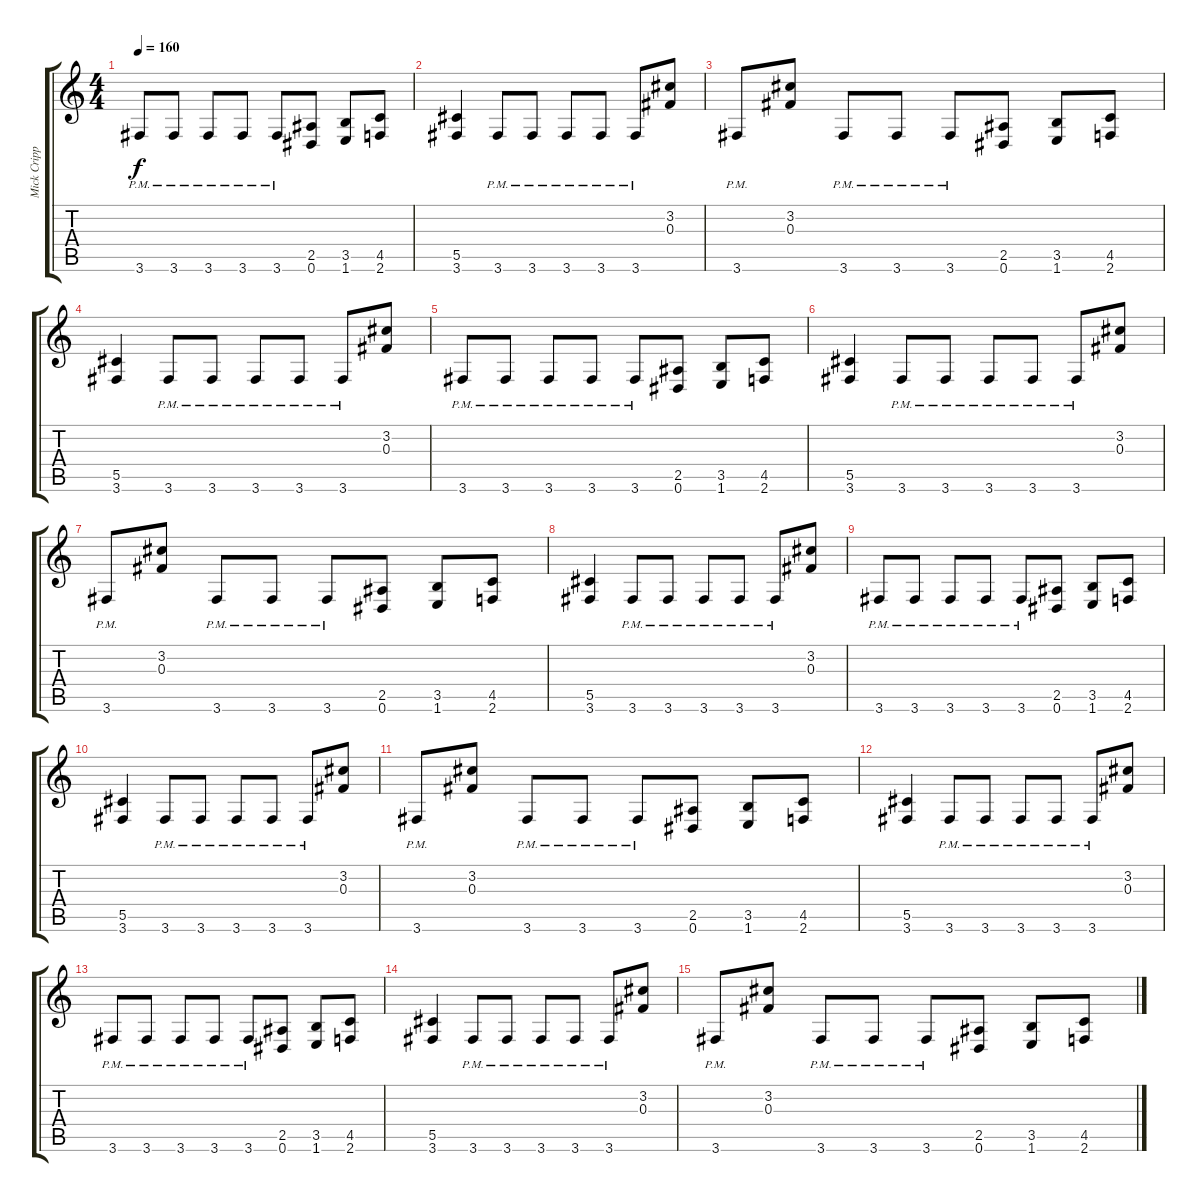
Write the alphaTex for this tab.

\track ("Mick Cripps" "Mick Cripp") {instrument overdrivenguitar}
\staff {score tabs}
\tuning (Eb4 Bb3 Gb3 Db3 Ab2 Eb2) {hide}
\ts (4 4)
\tempo 160
\clef g2
\ks c
3.6{pm}.8{dy f} 3.6{pm}.8 3.6{pm}.8 3.6{pm}.8 3.6{pm}.8 (2.5 0.6).8 (3.5 1.6).8 (4.5 2.6).8 |
(5.5 3.6).4 3.6{pm}.8 3.6{pm}.8 3.6{pm}.8 3.6{pm}.8 3.6{pm}.8 (3.2 0.3).8 |
3.6{pm}.8 (3.2 0.3).8 3.6{pm}.8 3.6{pm}.8 3.6{pm}.8 (2.5 0.6).8 (3.5 1.6).8 (4.5 2.6).8 |
(5.5 3.6).4 3.6{pm}.8 3.6{pm}.8 3.6{pm}.8 3.6{pm}.8 3.6{pm}.8 (3.2 0.3).8 |
3.6{pm}.8 3.6{pm}.8 3.6{pm}.8 3.6{pm}.8 3.6{pm}.8 (2.5 0.6).8 (3.5 1.6).8 (4.5 2.6).8 |
(5.5 3.6).4 3.6{pm}.8 3.6{pm}.8 3.6{pm}.8 3.6{pm}.8 3.6{pm}.8 (3.2 0.3).8 |
3.6{pm}.8 (3.2 0.3).8 3.6{pm}.8 3.6{pm}.8 3.6{pm}.8 (2.5 0.6).8 (3.5 1.6).8 (4.5 2.6).8 |
(5.5 3.6).4 3.6{pm}.8 3.6{pm}.8 3.6{pm}.8 3.6{pm}.8 3.6{pm}.8 (3.2 0.3).8 |
3.6{pm}.8 3.6{pm}.8 3.6{pm}.8 3.6{pm}.8 3.6{pm}.8 (2.5 0.6).8 (3.5 1.6).8 (4.5 2.6).8 |
(5.5 3.6).4 3.6{pm}.8 3.6{pm}.8 3.6{pm}.8 3.6{pm}.8 3.6{pm}.8 (3.2 0.3).8 |
3.6{pm}.8 (3.2 0.3).8 3.6{pm}.8 3.6{pm}.8 3.6{pm}.8 (2.5 0.6).8 (3.5 1.6).8 (4.5 2.6).8 |
(5.5 3.6).4 3.6{pm}.8 3.6{pm}.8 3.6{pm}.8 3.6{pm}.8 3.6{pm}.8 (3.2 0.3).8 |
3.6{pm}.8 3.6{pm}.8 3.6{pm}.8 3.6{pm}.8 3.6{pm}.8 (2.5 0.6).8 (3.5 1.6).8 (4.5 2.6).8 |
(5.5 3.6).4 3.6{pm}.8 3.6{pm}.8 3.6{pm}.8 3.6{pm}.8 3.6{pm}.8 (3.2 0.3).8 |
3.6{pm}.8 (3.2 0.3).8 3.6{pm}.8 3.6{pm}.8 3.6{pm}.8 (2.5 0.6).8 (3.5 1.6).8 (4.5 2.6).8
